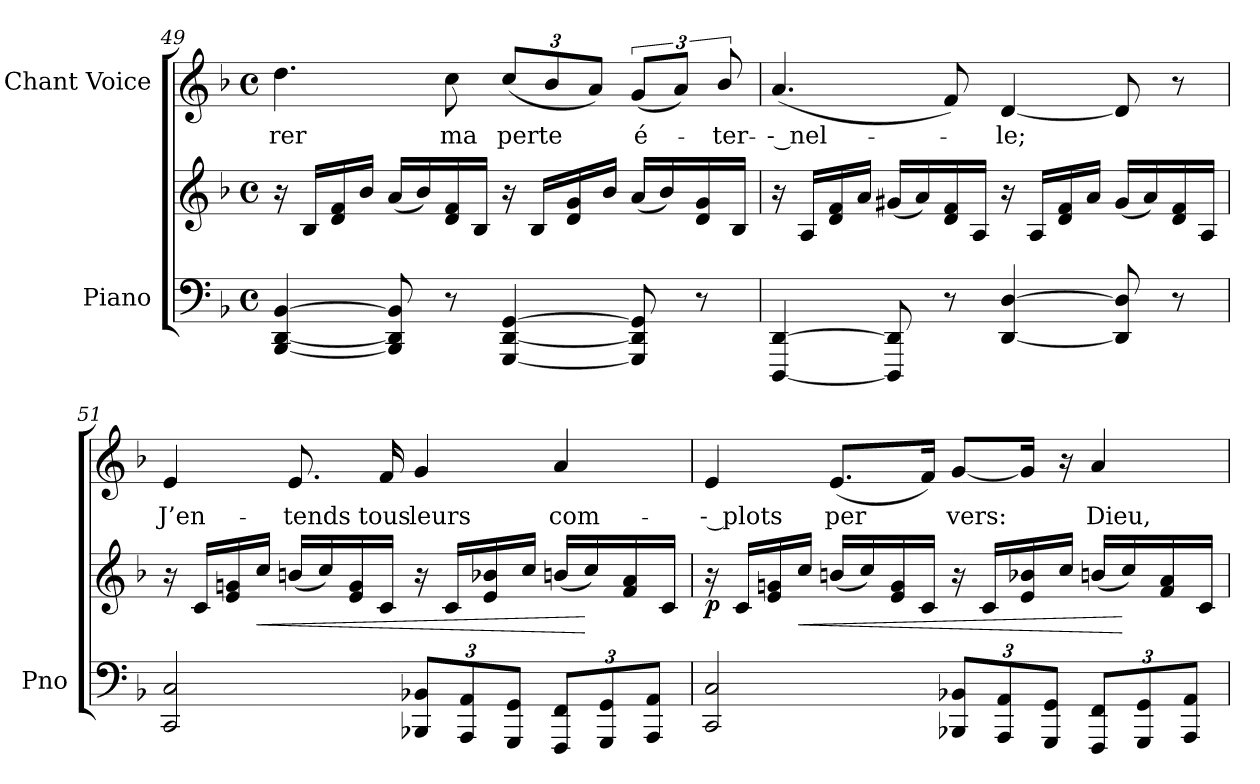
**kern	**kern	**dynam	**kern	**text
*part2	*part2	*part2	*part1	*part1
*staff3	*staff2	*staff2/3	*staff1	*staff1
*I"Piano	*	*	*I"Chant Voice	*
*I'Pno	*	*	*	*
!!LO:LB:g=z
*clefF4	*clefG2	*	*clefG2	*
*k[b-]	*k[b-]	*	*k[b-]	*
*M4/4	*M4/4	*	*M4/4	*
*met(c)	*met(c)	*	*met(c)	*
=49	=49	=49	=49	=49
!	!	!	!	!LO:LY:b
[4BBB-/ [4DD/ [4BB-/	16r	.	4.dd\	-rer
.	16B-/LL	.	.	.
.	16d/ 16f/	.	.	.
.	16b-/JJ	.	.	.
8BBB-/] 8DD/] 8BB-/]	(16a/LL	.	.	.
.	16b-/)	.	.	.
!	!	!	!	!LO:LY:b
8r	16d/ 16f/	.	8cc\	ma
.	16B-/JJ	.	.	.
*	*	*	*Xbrackettup	*
!	!	!	!	!LO:LY:b
[4GGG/ [4DD/ [4GG/	16r	.	(12cc/L	perte
.	16B-/LL	.	.	.
.	.	.	12b-/	.
.	16d/ 16g/	.	.	.
.	.	.	12a/J)	.
.	16b-/JJ	.	.	.
*	*	*	*brackettup	*
!	!	!	!	!LO:LY:b
8GGG/] 8DD/] 8GG/]	(16a/LL	.	(12g/L	é-
.	16b-/)	.	.	.
.	.	.	12a/J)	.
8r	16d/ 16g/	.	.	.
!	!	!	!	!LO:LY:b
.	.	.	12b-/	-ter-
.	16B-/JJ	.	.	.
!!LO:LB:g=z
=50	=50	=50	=50	=50
!	!	!	!	!LO:LY:b
[4DDD/ [4DD/	16r	.	(4.a/	-- nel-
.	16A/LL	.	.	.
.	16d/ 16f/	.	.	.
.	16a/JJ	.	.	.
8DDD/] 8DD/]	(16g#X/LL	.	.	.
.	16a/)	.	.	.
8r	16d/ 16f/	.	8f/)	.
.	16A/JJ	.	.	.
!	!	!	!	!LO:LY:b
[4DD/ [4D/	16r	.	[4d/	-le;
.	16A/LL	.	.	.
.	16d/ 16f/	.	.	.
.	16a/JJ	.	.	.
8DD/] 8D/]	(16g#/LL	.	8d/]	.
.	16a/)	.	.	.
8r	16d/ 16f/	.	8r	.
.	16A/JJ	.	.	.
!!LO:LB:g=z
=51	=51	=51	=51	=51
!	!	!	!	!LO:LY:b
2CC/ 2C/	16r	.	4e/	J’en-
.	16c/LL	.	.	.
.	16e/ 16gn/	.	.	.
!	!	!LO:HP:b	!	!
.	16cc/JJ	<	.	.
!	!	!	!	!LO:LY:b
.	(16bn/LL	.	8.e/	-tends
.	16cc/)	.	.	.
.	16e/ 16g/	.	.	.
!	!	!	!	!LO:LY:b
.	16c/JJ	.	16f/	tous
*Xbrackettup	*	*	*	*
!	!	!	!	!LO:LY:b
12BBB-X/ 12BB-X/L	16r	.	4g/	leurs
.	16c/LL	.	.	.
12AAA/ 12AA/	.	.	.	.
.	16e/ 16b-X/	.	.	.
12GGG/ 12GG/J	.	.	.	.
.	16cc/JJ	.	.	.
!	!	!	!	!LO:LY:b
12FFF/ 12FF/L	(16bn/LL	.	4a/	com-
.	16cc/)	[	.	.
12GGG/ 12GG/	.	.	.	.
.	16f/ 16a/	.	.	.
12AAA/ 12AA/J	.	.	.	.
.	16c/JJ	.	.	.
!!LO:LB:g=z
=52	=52	=52	=52	=52
!	!	!LO:DY:b	!	!LO:LY:b
2CC/ 2C/	16r	p	4e/	-- plots
.	16c/LL	.	.	.
.	16e/ 16gn/	.	.	.
!	!	!LO:HP:b	!	!
.	16cc/JJ	<	.	.
!	!	!	!	!LO:LY:b
.	(16bn/LL	.	(8.e/L	per
.	16cc/)	.	.	.
.	16e/ 16g/	.	.	.
.	16c/JJ	.	16f/Jk)	.
!	!	!	!	!LO:LY:b
12BBB-X/ 12BB-X/L	16r	.	[8g/L	vers:
.	16c/LL	.	.	.
12AAA/ 12AA/	.	.	.	.
.	16e/ 16b-X/	.	16g/Jk]	.
12GGG/ 12GG/J	.	.	.	.
.	16cc/JJ	.	16r	.
!	!	!	!	!LO:LY:b
12FFF/ 12FF/L	(16bn/LL	.	4a/	Dieu,
.	16cc/)	[	.	.
12GGG/ 12GG/	.	.	.	.
.	16f/ 16a/	.	.	.
12AAA/ 12AA/J	.	.	.	.
.	16c/JJ	.	.	.
=	=	=	=	=
*-	*-	*-	*-	*-
